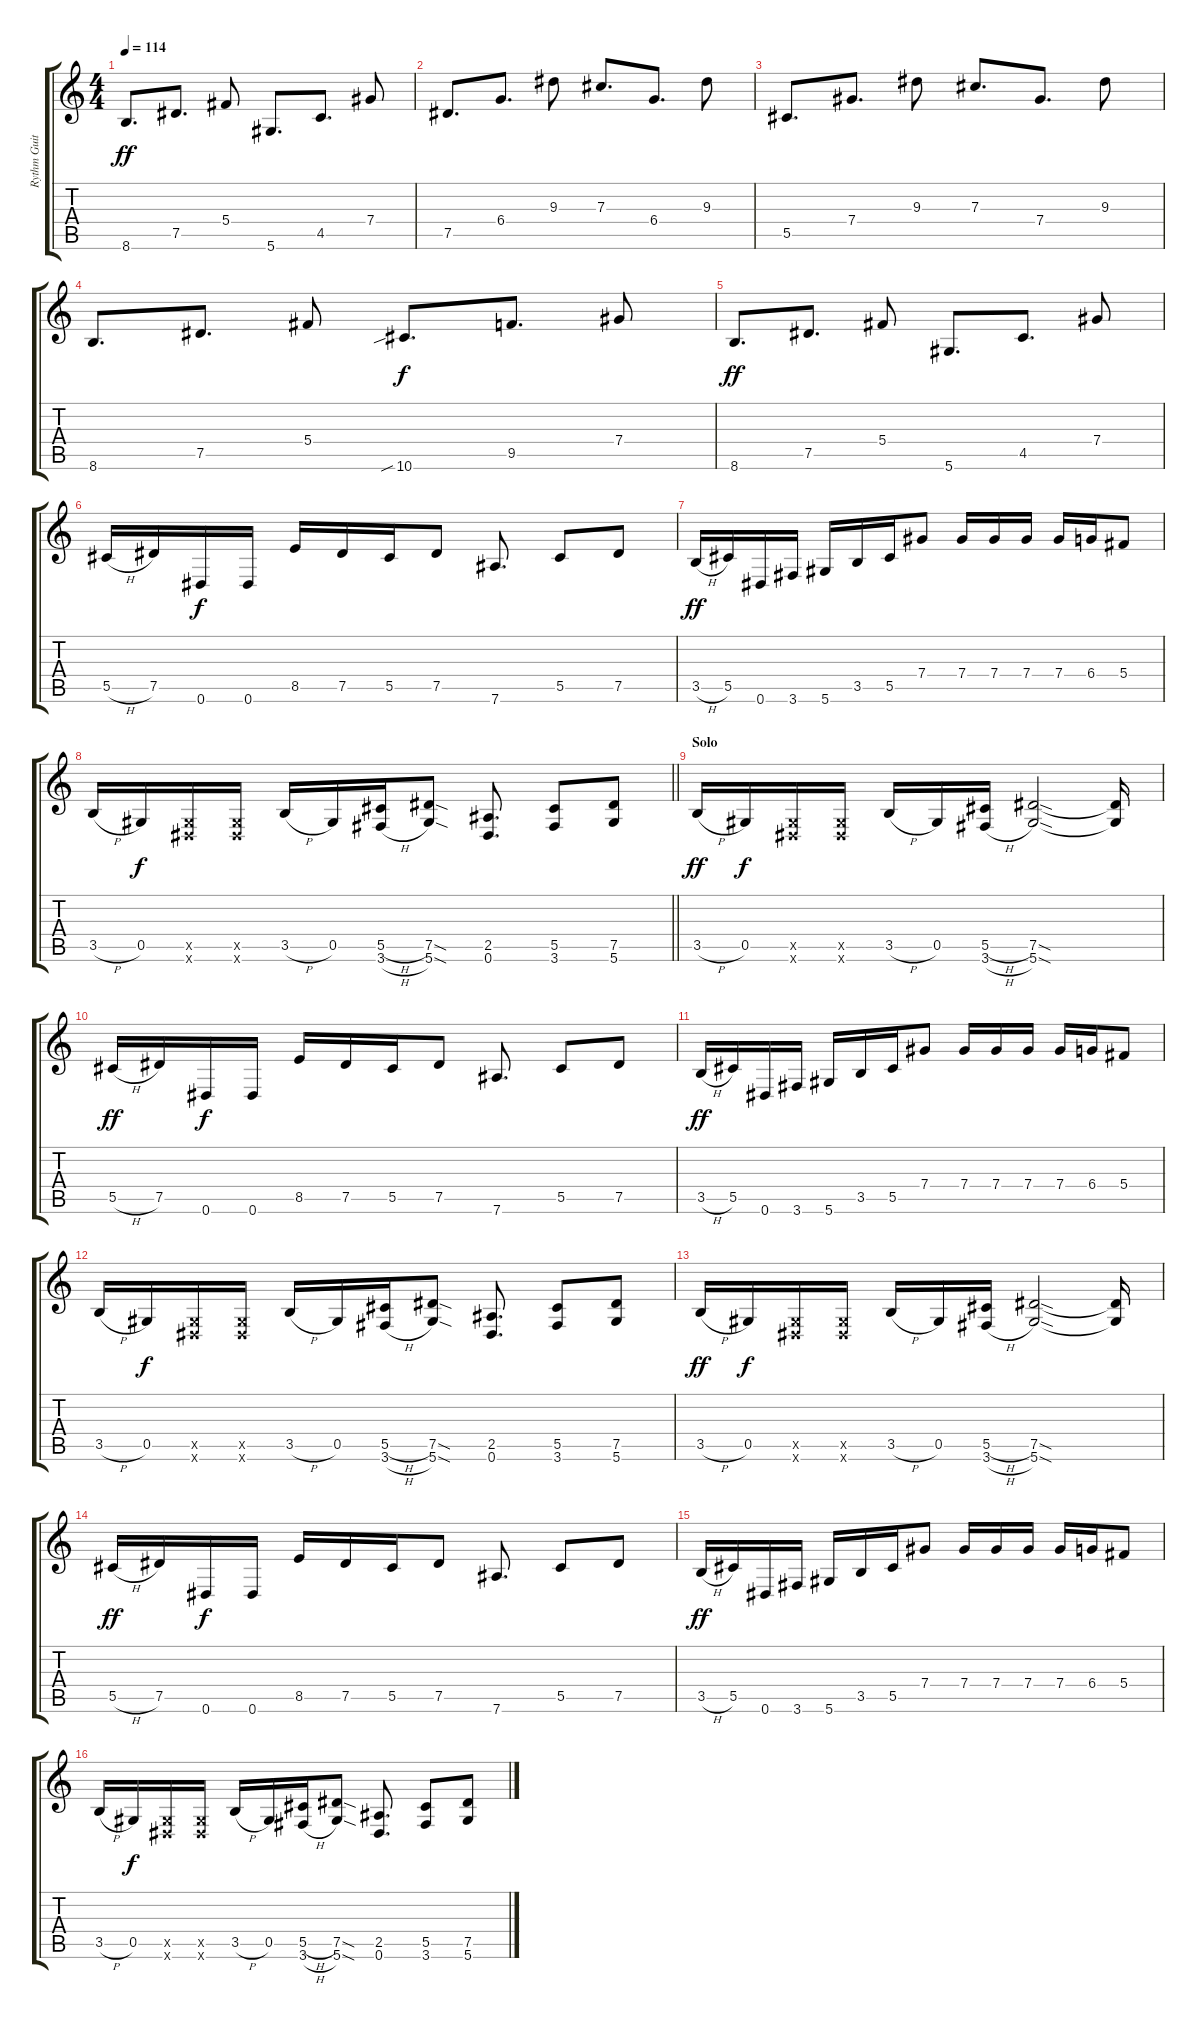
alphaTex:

\track ("Rythm Guitar" "Rythm Guit") {instrument distortionguitar}
\staff {score tabs}
\tuning (Eb4 Bb3 Gb3 Db3 Ab2 Eb2) {hide}
\ts (4 4)
\tempo 114
\clef g2
\ks c
8.6.8{d dy ff} 7.5.8{d} 5.4.8 5.6.8{d} 4.5.8{d} 7.4.8 |
7.5.8{d} 6.4.8{d} 9.3.8 7.3.8{d} 6.4.8{d} 9.3.8 |
5.5.8{d} 7.4.8{d} 9.3.8 7.3.8{d} 7.4.8{d} 9.3.8 |
8.6.8{d} 7.5.8{d} 5.4.8 10.6{sib}.8{d dy f} 9.5.8{d} 7.4.8 |
8.6.8{d dy ff} 7.5.8{d} 5.4.8 5.6.8{d} 4.5.8{d} 7.4.8 |
5.5{h}.16 7.5.16 0.6.16{dy f} 0.6.16 8.5.16 7.5.16 5.5.16 7.5.8 7.6.8{d} 5.5.8 7.5.8 |
3.5{h}.16{dy ff} 5.5.16 0.6.16 3.6.16 5.6.16 3.5.16 5.5.16 7.4.8 7.4.16 7.4.16 7.4.16 7.4.16 6.4.16 5.4.8 |
\barLineRight lightlight
3.5{h}.16 0.5.16{dy f} (0.5{x} 0.6{x}).16 (0.5{x} 0.6{x}).16 3.5{h}.16 0.5.16 (5.5{h} 3.6{h}).16 (7.5{sod} 5.6{sod}).8 (2.5 0.6).8{d} (5.5 3.6).8 (7.5 5.6).8 |
\section ("" "Solo")
3.5{h}.16{dy ff} 0.5.16{dy f} (0.5{x} 0.6{x}).16 (0.5{x} 0.6{x}).16 3.5{h}.16 0.5.16 (5.5{h} 3.6{h}).16 (7.5{sod} 5.6{sod}).2 (7.5{t} 5.6{t}).16 |
5.5{h}.16{dy ff} 7.5.16 0.6.16{dy f} 0.6.16 8.5.16 7.5.16 5.5.16 7.5.8 7.6.8{d} 5.5.8 7.5.8 |
3.5{h}.16{dy ff} 5.5.16 0.6.16 3.6.16 5.6.16 3.5.16 5.5.16 7.4.8 7.4.16 7.4.16 7.4.16 7.4.16 6.4.16 5.4.8 |
3.5{h}.16 0.5.16{dy f} (0.5{x} 0.6{x}).16 (0.5{x} 0.6{x}).16 3.5{h}.16 0.5.16 (5.5{h} 3.6{h}).16 (7.5{sod} 5.6{sod}).8 (2.5 0.6).8{d} (5.5 3.6).8 (7.5 5.6).8 |
3.5{h}.16{dy ff} 0.5.16{dy f} (0.5{x} 0.6{x}).16 (0.5{x} 0.6{x}).16 3.5{h}.16 0.5.16 (5.5{h} 3.6{h}).16 (7.5{sod} 5.6{sod}).2 (7.5{t} 5.6{t}).16 |
5.5{h}.16{dy ff} 7.5.16 0.6.16{dy f} 0.6.16 8.5.16 7.5.16 5.5.16 7.5.8 7.6.8{d} 5.5.8 7.5.8 |
3.5{h}.16{dy ff} 5.5.16 0.6.16 3.6.16 5.6.16 3.5.16 5.5.16 7.4.8 7.4.16 7.4.16 7.4.16 7.4.16 6.4.16 5.4.8 |
3.5{h}.16 0.5.16{dy f} (0.5{x} 0.6{x}).16 (0.5{x} 0.6{x}).16 3.5{h}.16 0.5.16 (5.5{h} 3.6{h}).16 (7.5{sod} 5.6{sod}).8 (2.5 0.6).8{d} (5.5 3.6).8 (7.5 5.6).8
